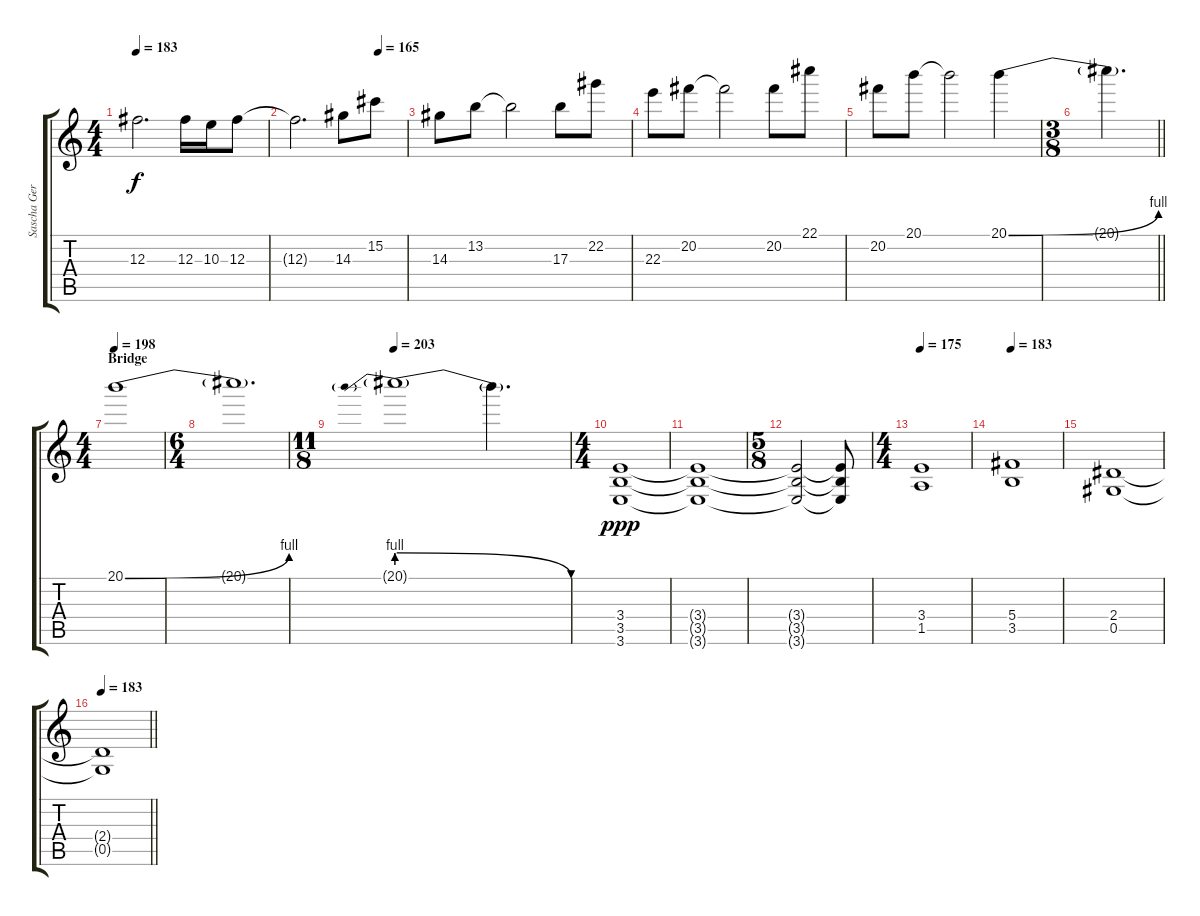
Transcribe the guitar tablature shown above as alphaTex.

\track ("Sascha Gerstner" "Sascha Ger") {instrument distortionguitar}
\staff {score tabs}
\tuning (Eb4 Bb3 Gb3 Db3 Ab2 Db2) {hide}
\ts (4 4)
\tempo 183
\clef g2
\ks c
12.3{t}.2{d dy f} 12.3.16 10.3.16 12.3.8 |
\tempo (165 0.75)
12.3{t}.2{d} 14.3.8 15.2.8 |
14.3.8 13.2.8 13.2{t}.2 17.3.8 22.2.8 |
22.3.8 20.2.8 20.2{t}.2 20.2.8 22.1.8 |
20.2.8 20.1.8 20.1{t}.2 20.1{be (bend 0 0 60 4)}.4 |
\ts (3 8)
\barLineRight lightlight
20.1{t}.4{d} |
\ts (4 4)
\section ("" "Bridge")
\tempo 198
20.1{be (bend 0 0 60 4)}.1 |
\ts (6 4)
20.1{t}.1{d} |
\ts (11 8)
\tempo 203
20.1{be (prebendrelease 0 4 60 0) g}.1 20.1{t}.4{d} |
\ts (4 4)
(3.4 3.5 3.6).1{dy ppp} |
(3.4{t} 3.5{t} 3.6{t}).1 |
\ts (5 8)
(3.4{t} 3.5{t} 3.6{t}).2 (3.4{t} 3.5{t} 3.6{t}).8 |
\ts (4 4)
\tempo 175
(3.4 1.5).1 |
\tempo 183
(5.4 3.5).1 |
(2.4 0.5).1 |
\tempo 183
\barLineRight lightlight
(2.4{t} 0.5{t}).1
